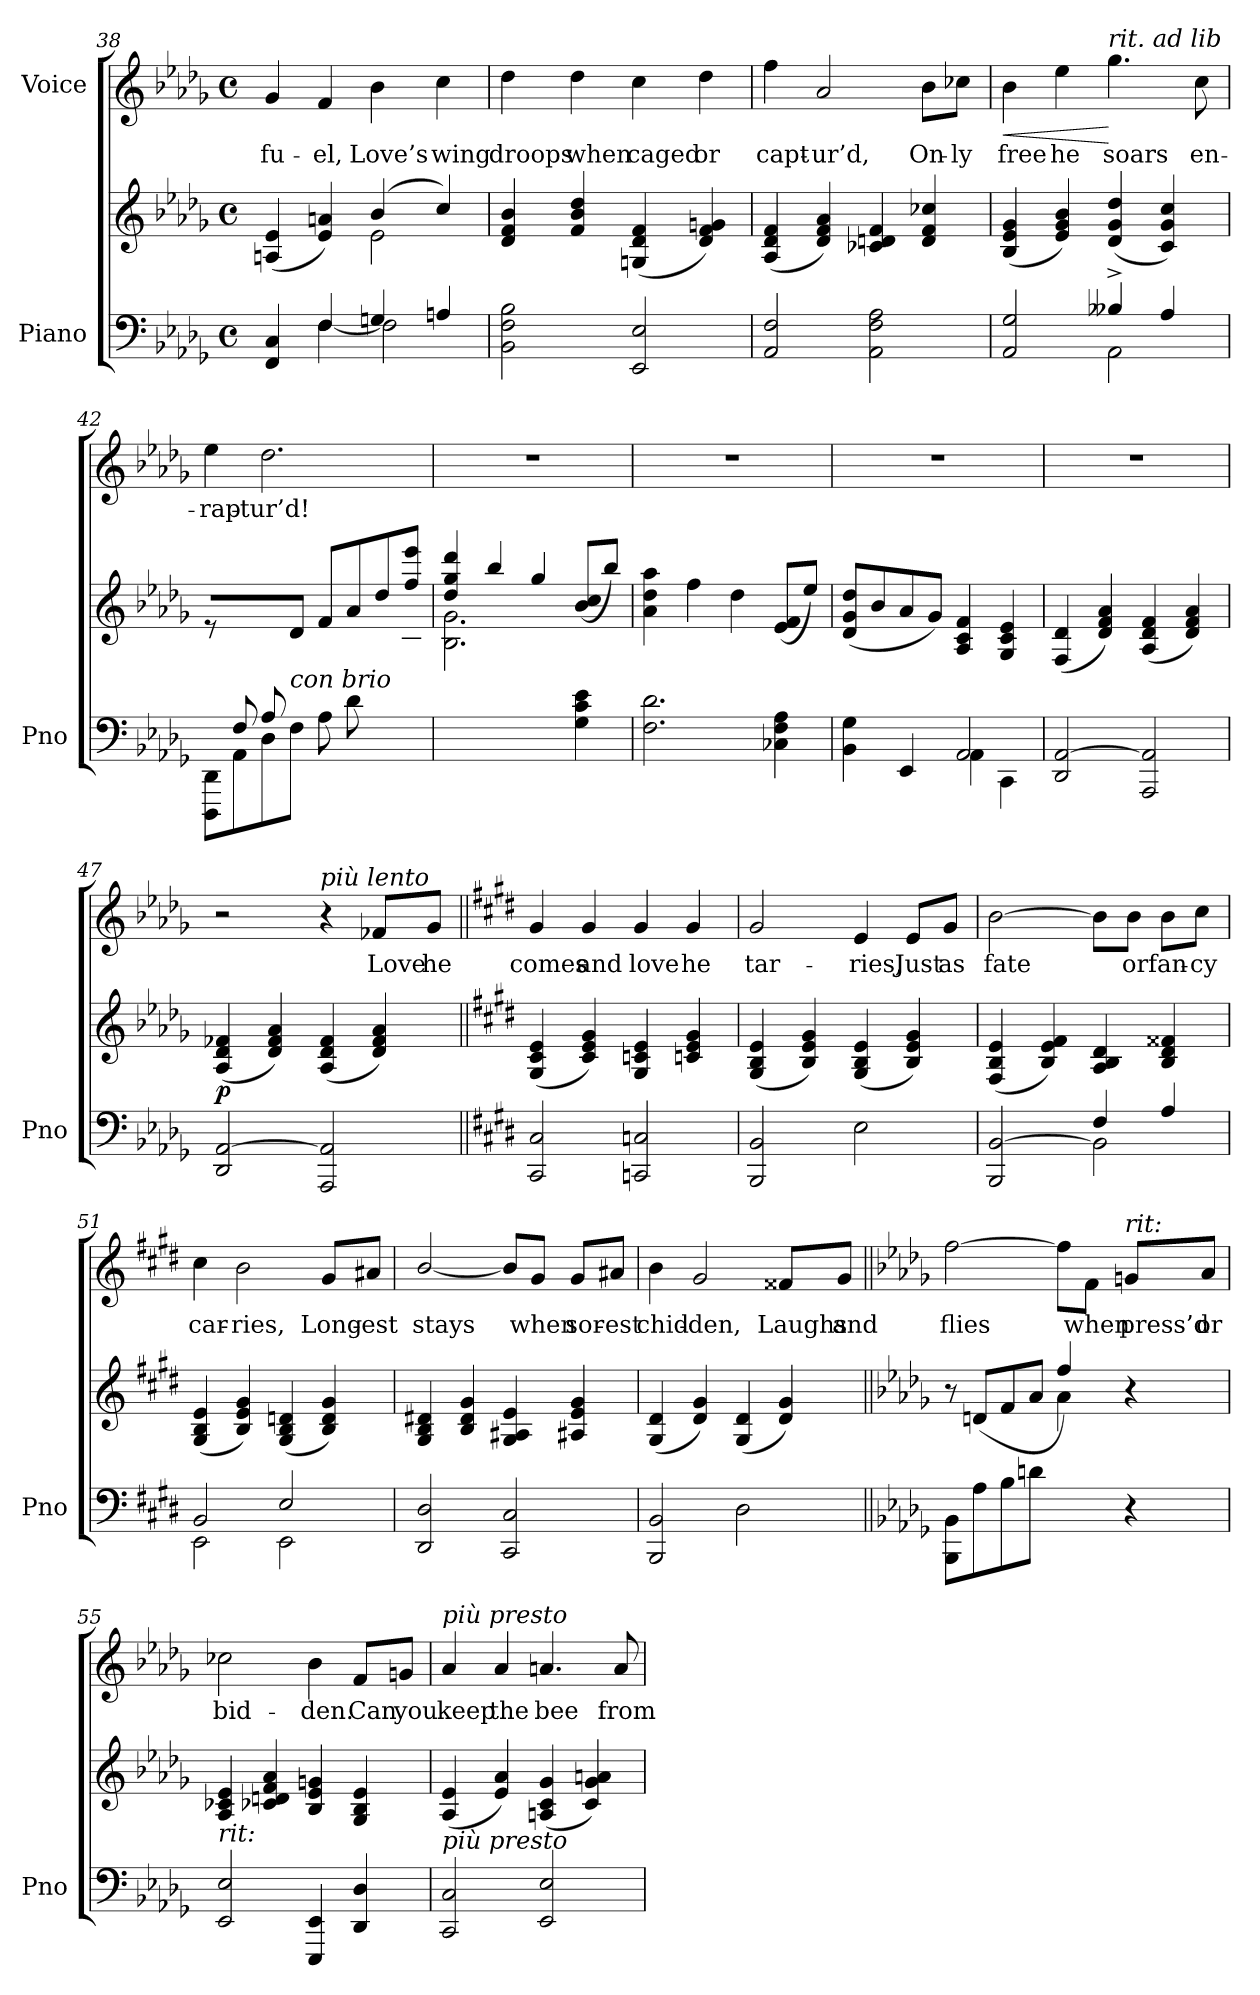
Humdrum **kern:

**kern	**kern	**dynam	**kern	**text	**dynam
*part2	*part2	*part2	*part1	*part1	*part1
*staff3	*staff2	*staff2/3	*staff1	*staff1	*staff1
*I"Piano	*	*	*I"Voice	*	*
*I'Pno	*	*	*	*	*
*clefF4	*clefG2	*	*clefG2	*	*
*k[b-e-a-d-g-]	*k[b-e-a-d-g-]	*	*k[b-e-a-d-g-]	*	*
*M4/4	*M4/4	*	*M4/4	*	*
*met(c)	*met(c)	*	*met(c)	*	*
=38	=38	=38	=38	=38	=38
*^	*^	*	*	*	*
4FF/ 4C/	4ryy	(4An/ 4e-/	2ryy	.	4g-/	fu-	.
4F/	[4F\	4e-/ 4an/)	.	.	4f/	-el,	.
4Gn/	2F\]	(4b-/	2e-\	.	4b-\	Love’s	.
4An/	.	4cc/)	.	.	4cc\	wing	.
*v	*v	*	*	*	*	*	*
*	*v	*v	*	*	*	*
=39	=39	=39	=39	=39	=39
2BB-\ 2F\ 2B-\	4d-/ 4f/ 4b-/	.	4dd-\	droops	.
.	4f/ 4b-/ 4dd-/	.	4dd-\	when	.
2EE-/ 2E-/	(4Gn/ 4d-/ 4f/	.	4cc\	caged	.
.	4d-/ 4f/ 4gn/)	.	4dd-\	or	.
=40	=40	=40	=40	=40	=40
2AA-/ 2F/	(4A-/ 4d-/ 4f/	.	4ff\	capt-	.
.	4d-/ 4f/ 4a-/)	.	2a-/	-ur’d,	.
2AA-\ 2F\ 2A-\	4c-X/ 4dn/ 4f/	.	.	.	.
.	4d/ 4f/ 4cc-X/	.	8b-\L	On-	.
.	.	.	8cc-X\J	-ly	.
=41	=41	=41	=41	=41	=41
*^	*	*	*	*	*
!	!	!	!	!	!	!LO:HP:b
2AA-/ 2G-/	2ryy	(>4B-/ 4e-/ 4g-/	.	4b-\	free	<
.	.	4e-/ 4g-/ 4b-/)	.	4ee-\	he	.
!	!	!	!	!LO:TX:i:t=rit. ad lib	!	!
4B--X^/	2AA-\	(>4d-/ 4g-/ 4dd-/	.	4.gg-\	soars	[
4A-/	.	4c/ 4g-/ 4cc/)	.	.	.	.
.	.	.	.	8cc\	en-	.
=42	=42	=42	=42	=42	=42	=42
*	*	*^	*	*	*	*
8ryy	8DDD-\ 8DD-\L	8r	2.ryy	.	4ee-\	-rap-	.
8F/L	8AA-\	4ryy	.	.	.	.	.
8A-/	8D-\	.	.	.	2.dd-\	-tur’d!	.
!LO:TX:i:t=con brio	!	!	!	!	!	!	!
4ryy	8F\J	8d-/J	.	.	.	.	.
.	8A-\L	8f/L	.	.	.	.	.
4.ryy	8d-\	8a-/	.	.	.	.	.
.	4ryy	8dd-/	8f\	.	.	.	.
.	.	8ff/ 8eee-/J	8c-X\ 8f\ 8a-\J	.	.	.	.
*v	*v	*	*	*	*	*	*
=43	=43	=43	=43	=43	=43	=43
2.ryy	4dd-/ 4gg-/ 4ddd-/	2.B-\ 2.g-\	.	1r	.	.
.	4bb-/	.	.	.	.	.
.	4gg-/	.	.	.	.	.
4G-\ 4c\ 4e-\	(8b-/ 8cc/L	4ryy	.	.	.	.
.	8bb-/J)	.	.	.	.	.
*	*v	*v	*	*	*	*
=44	=44	=44	=44	=44	=44
2.F\ 2.d-\	4a-\ 4dd-\ 4aa-\	.	1r	.	.
.	4ff\	.	.	.	.
.	4dd-\	.	.	.	.
4C-X\ 4F\ 4A-\	(8e-/ 8f/L	.	.	.	.
.	8ee-/J)	.	.	.	.
=45	=45	=45	=45	=45	=45
*^	*	*	*	*	*
4BB-\ 4G-\	2ryy	(8d-/ 8g-/ 8dd-/L	.	1r	.	.
.	.	8b-/	.	.	.	.
4EE-/	.	8a-/	.	.	.	.
.	.	8g-/J)	.	.	.	.
2AA-/	4AA-\	4A-/ 4c/ 4f/	.	.	.	.
.	4CC\	4G-/ 4c/ 4e-/	.	.	.	.
=46	=46	=46	=46	=46	=46	=46
!LO:TX:i:t=più lento	!	!	!	!	!	!
*v	*v	*	*	*	*	*
2DD-/ [2AA-/	(>4F/ 4d-/	.	1r	.	.
.	4d-/ 4f/ 4a-/)	.	.	.	.
2AAA-/ 2AA-/]	(>4A-/ 4d-/ 4f/	.	.	.	.
.	4d-/ 4f/ 4a-/)	.	.	.	.
=47	=47	=47	=47	=47	=47
!	!	!LO:DY:b	!	!	!
2DD-/ [2AA-/	(>4A-/ 4d-/ 4f-X/	p	2r	.	.
.	4d-/ 4f-/ 4a-/)	.	.	.	.
!	!	!	!LO:TX:i:t=più lento	!	!
2AAA-/ 2AA-/]	(>4A-/ 4d-/ 4f-/	.	4r	.	.
.	4d-/ 4f-/ 4a-/)	.	8f-X/L	Love	.
.	.	.	8g-/J	he	.
=48||	=48||	=48||	=48||	=48||	=48||
*k[f#c#g#d#]	*k[f#c#g#d#]	*	*k[f#c#g#d#]	*	*
!	!	!	!	!	!LO:DY:a
!	!	!	!	!	!LO:DY:n=1:a
2CC#/ 2C#/	(>4G#/ 4c#/ 4e/	.	4g#/	comes	p other-dynamics
.	4c#/ 4e/ 4g#/)	.	4g#/	and	.
2CCn/ 2Cn/	4G#/ 4cn/ 4e/	.	4g#/	love	.
.	4cn/ 4e/ 4g#/	.	4g#/	he	.
=49	=49	=49	=49	=49	=49
2BBB/ 2BB/	(>4G#/ 4B/ 4e/	.	2g#/	tar-	.
.	4B/ 4e/ 4g#/)	.	.	.	.
2E\	(>4G#/ 4B/ 4e/	.	4e/	-ries,	.
.	4B/ 4e/ 4g#/)	.	8e/L	Just	.
.	.	.	8g#/J	as	.
=50	=50	=50	=50	=50	=50
*^	*	*	*	*	*
2BBB/ [<2BB/	2ryy	(>4F#/ 4B/ 4e/	.	[2b\	fate	.
.	.	4B/ 4e/ 4f#/)	.	.	.	.
4F#/	2BB\]	4A/ 4B/ 4d#/	.	8b\L]	.	.
.	.	.	.	8b\J	or	.
4A/	.	4B/ 4d#/ 4f##X/	.	8b\L	fan-	.
.	.	.	.	8cc#\J	-cy	.
=51	=51	=51	=51	=51	=51	=51
2BB/	2EE\	(>4G#/ 4B/ 4e/	.	4cc#\	car-	.
.	.	4B/ 4e/ 4g#/)	.	2b\	-ries,	.
2E/	2EE\	(>4G#/ 4B/ 4dn/	.	.	.	.
.	.	4B/ 4d/ 4g#/)	.	8g#/L	Long-	.
.	.	.	.	8a#X/J	-est	.
*v	*v	*	*	*	*	*
=52	=52	=52	=52	=52	=52
2DD#/ 2D#/	4G#/ 4B/ 4d#X/	.	[2b/	stays	.
.	4B/ 4d#/ 4g#/	.	.	.	.
2CC#/ 2C#/	4G#/ 4A#X/ 4e/	.	8b/L]	.	.
.	.	.	8g#/J	when	.
.	4A#X/ 4e/ 4g#/	.	8g#/L	sor-	.
.	.	.	8a#X/J	-est	.
=53	=53	=53	=53	=53	=53
2BBB/ 2BB/	(>4G#/ 4d#/	.	4b\	chid-	.
.	4d#/ 4g#/)	.	2g#/	-den,	.
2D#\	(>4G#/ 4d#/	.	.	.	.
.	4d#/ 4g#/)	.	8f##X/L	Laughs	.
.	.	.	8g#/J	and	.
=54||	=54||	=54||	=54||	=54||	=54||
*k[b-e-a-d-g-]	*k[b-e-a-d-g-]	*	*k[b-e-a-d-g-]	*	*
*	*^	*	*	*	*
8BBB-\ 8BB-\L	8r	2ryy	.	[2ff\	flies	.
8A-\	(>8dn/L	.	.	.	.	.
8B-\	8f/	.	.	.	.	.
8dn\J	8a-/J	.	.	.	.	.
4ryy	4ff/)	4a-\	.	8ff\L]	.	.
.	.	.	.	8f\J	when	.
!	!	!	!	!LO:TX:i:t=rit&colon;	!	!
4r	4r	4ryy	.	8gn/L	press’d	.
.	.	.	.	8a-/J	or	.
*	*v	*v	*	*	*	*
=55	=55	=55	=55	=55	=55
!LO:TX:i:t=rit&colon;	!	!	!	!	!
2EE-/ 2E-/	4A-/ 4c-X/ 4e-/	.	2cc-X\	bid-	.
.	4c-X/ 4dn/ 4f/ 4a-/	.	.	.	.
4EEE-/ 4EE-/	4B-/ 4e-/ 4gn/	.	4b-\	-den.	.
4DD-/ 4D-/	4G-/ 4B-/ 4e-/	.	8f/L	Can	.
.	.	.	8gn/J	you	.
=56	=56	=56	=56	=56	=56
!	!	!	!LO:TX:i:t=più presto	!	!
!LO:TX:i:t=più presto	!	!	!	!	!
2CC/ 2C/	(>4A-/ 4e-/	.	4a-/	keep	.
.	4e-/ 4a-/)	.	4a-/	the	.
2EE-/ 2E-/	(>4An/ 4c/ 4g-/	.	4.an/	bee	.
.	4c/ 4g-/ 4an/)	.	.	.	.
.	.	.	8a/	from	.
=	=	=	=	=	=
*-	*-	*-	*-	*-	*-
